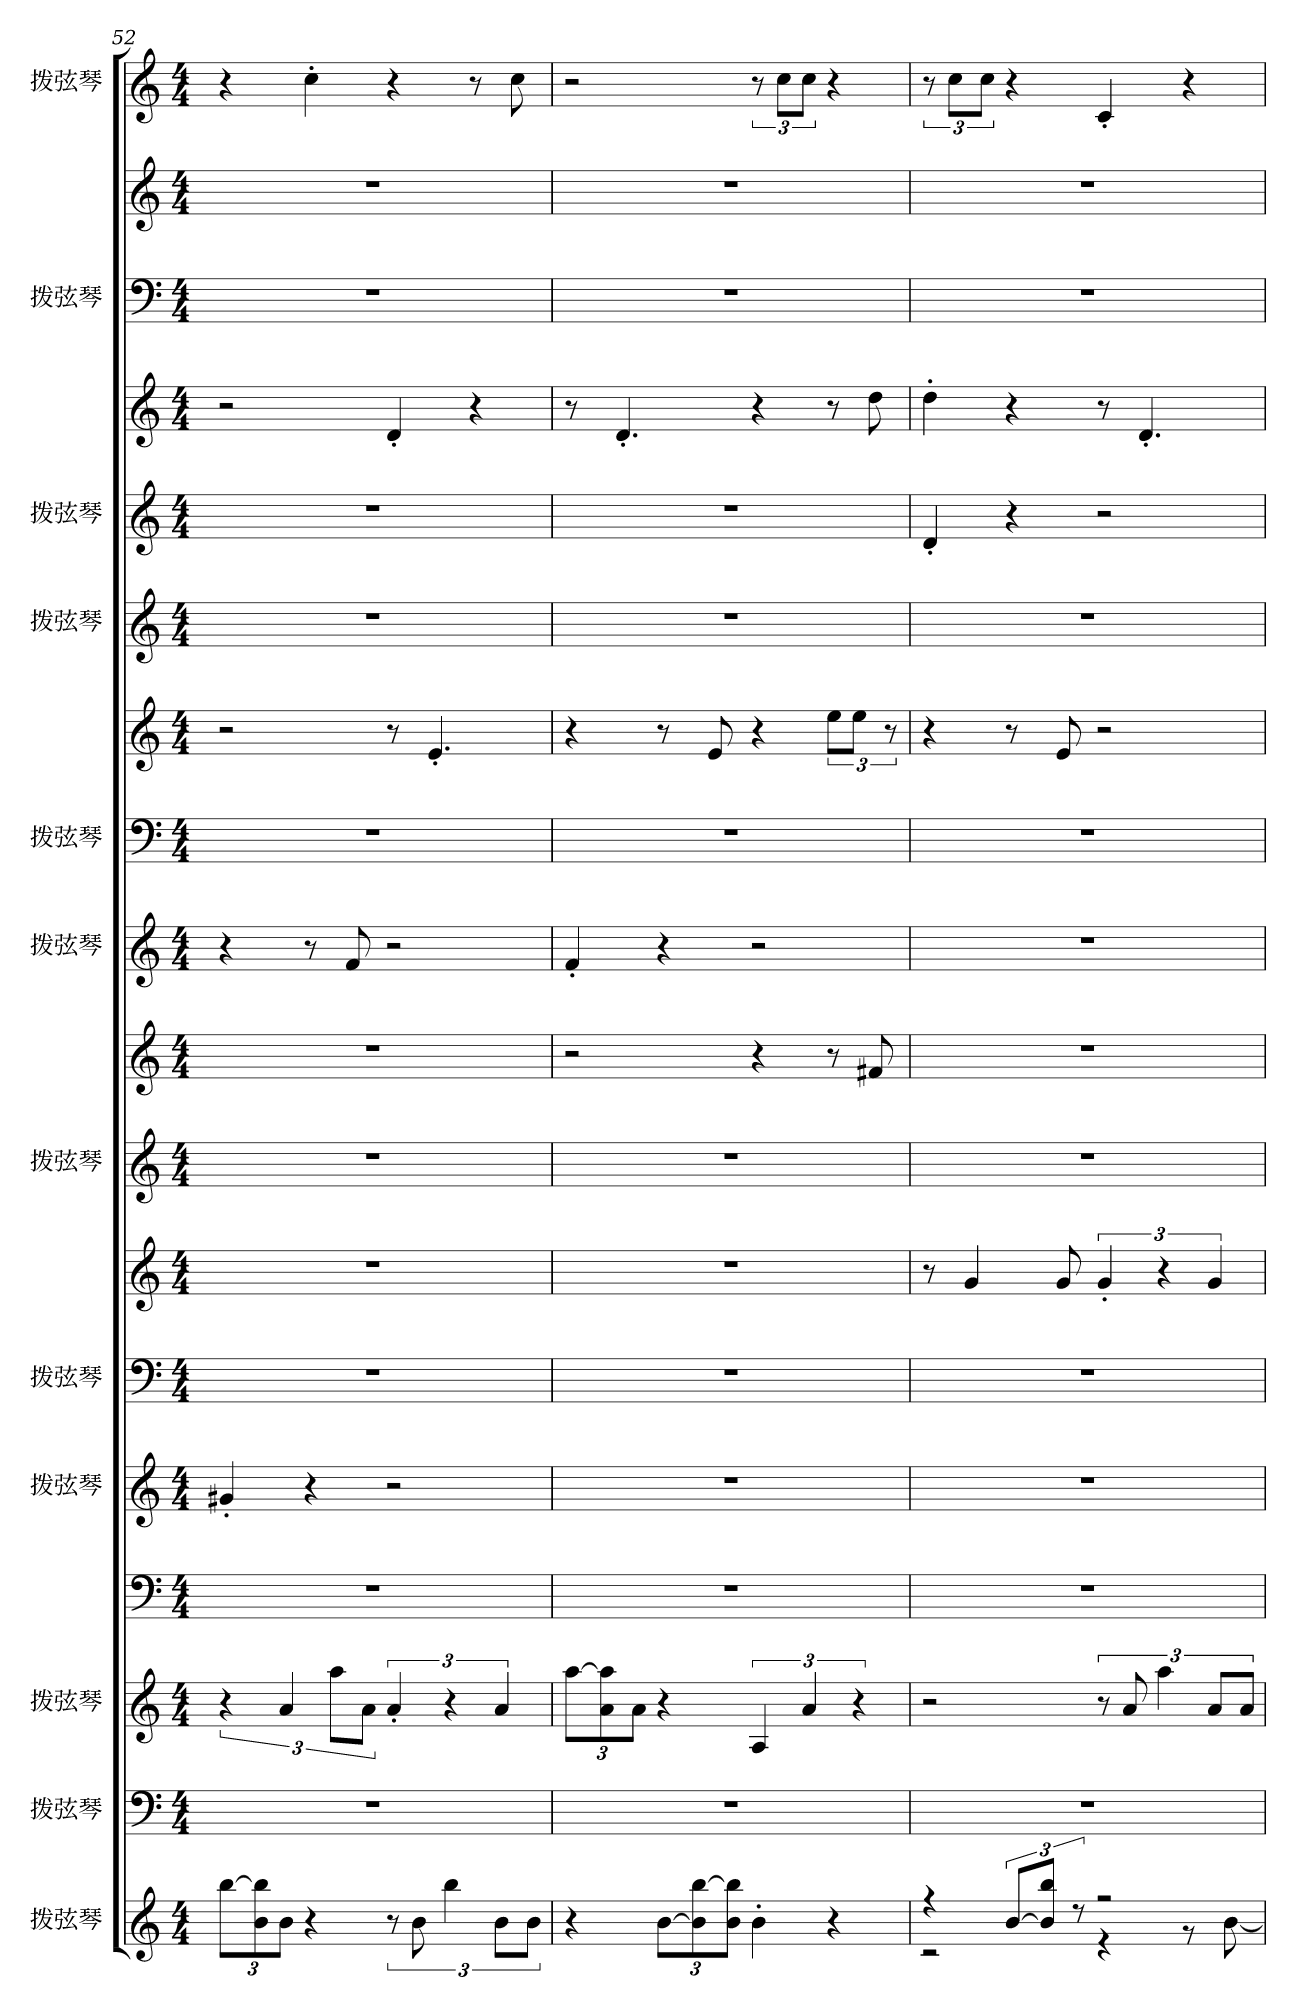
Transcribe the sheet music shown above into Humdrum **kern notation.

**kern	**kern	**kern	**kern	**kern	**kern	**kern	**kern	**kern	**kern	**kern	**kern	**kern	**kern	**kern	**kern	**kern	**kern
*part12	*part11	*part10	*part10	*part9	*part8	*part8	*part7	*part7	*part6	*part5	*part5	*part4	*part3	*part3	*part2	*part2	*part1
*staff18	*staff17	*staff16	*staff15	*staff14	*staff13	*staff12	*staff11	*staff10	*staff9	*staff8	*staff7	*staff6	*staff5	*staff4	*staff3	*staff2	*staff1
*I"拨弦琴	*I"拨弦琴	*I"拨弦琴	*	*I"拨弦琴	*I"拨弦琴	*	*I"拨弦琴	*	*I"拨弦琴	*I"拨弦琴	*	*I"拨弦琴	*I"拨弦琴	*	*I"拨弦琴	*	*I"拨弦琴
*clefG2	*clefF4	*clefG2	*clefF4	*clefG2	*clefF4	*clefG2	*clefG2	*clefG2	*clefG2	*clefF4	*clefG2	*clefG2	*clefG2	*clefG2	*clefF4	*clefG2	*clefG2
*k[]	*k[]	*k[]	*k[]	*k[]	*k[]	*k[]	*k[]	*k[]	*k[]	*k[]	*k[]	*k[]	*k[]	*k[]	*k[]	*k[]	*k[]
*M4/4	*M4/4	*M4/4	*M4/4	*M4/4	*M4/4	*M4/4	*M4/4	*M4/4	*M4/4	*M4/4	*M4/4	*M4/4	*M4/4	*M4/4	*M4/4	*M4/4	*M4/4
*Xbrackettup	*	*	*	*	*	*	*	*	*	*	*	*	*	*	*	*	*
=52	=52	=52	=52	=52	=52	=52	=52	=52	=52	=52	=52	=52	=52	=52	=52	=52	=52
[12bb\L	1r	6r	1r	4g#X'/	1r	1r	1r	1r	4r	1r	2r	1r	1r	2r	1r	1r	4r
12b\ 12bb\]	.	.	.	.	.	.	.	.	.	.	.	.	.	.	.	.	.
12b\J	.	6a/	.	.	.	.	.	.	.	.	.	.	.	.	.	.	.
4r	.	.	.	4r	.	.	.	.	8r	.	.	.	.	.	.	.	4cc'\
.	.	12aa\L	.	.	.	.	.	.	.	.	.	.	.	.	.	.	.
.	.	.	.	.	.	.	.	.	8f/	.	.	.	.	.	.	.	.
.	.	12a\J	.	.	.	.	.	.	.	.	.	.	.	.	.	.	.
*brackettup	*	*	*	*	*	*	*	*	*	*	*	*	*	*	*	*	*
12r	.	6a'/	.	2r	.	.	.	.	2r	.	8r	.	.	4d'/	.	.	4r
12b\	.	.	.	.	.	.	.	.	.	.	.	.	.	.	.	.	.
.	.	.	.	.	.	.	.	.	.	.	4.e'/	.	.	.	.	.	.
6bb\	.	6r	.	.	.	.	.	.	.	.	.	.	.	.	.	.	.
.	.	.	.	.	.	.	.	.	.	.	.	.	.	4r	.	.	8r
12b\L	.	6a/	.	.	.	.	.	.	.	.	.	.	.	.	.	.	.
.	.	.	.	.	.	.	.	.	.	.	.	.	.	.	.	.	8cc\
12b\J	.	.	.	.	.	.	.	.	.	.	.	.	.	.	.	.	.
=53	=53	=53	=53	=53	=53	=53	=53	=53	=53	=53	=53	=53	=53	=53	=53	=53	=53
*	*	*Xbrackettup	*	*	*	*	*	*	*	*	*	*	*	*	*	*	*
4r	1r	[12aa\L	1r	1r	1r	1r	1r	2r	4f'/	1r	4r	1r	1r	8r	1r	1r	2r
.	.	12a\ 12aa\]	.	.	.	.	.	.	.	.	.	.	.	.	.	.	.
.	.	.	.	.	.	.	.	.	.	.	.	.	.	4.d'/	.	.	.
.	.	12a\J	.	.	.	.	.	.	.	.	.	.	.	.	.	.	.
*Xbrackettup	*	*	*	*	*	*	*	*	*	*	*	*	*	*	*	*	*
[12b\L	.	4r	.	.	.	.	.	.	4r	.	8r	.	.	.	.	.	.
12b\] [12bb\	.	.	.	.	.	.	.	.	.	.	.	.	.	.	.	.	.
.	.	.	.	.	.	.	.	.	.	.	8e/	.	.	.	.	.	.
12b\ 12bb\]J	.	.	.	.	.	.	.	.	.	.	.	.	.	.	.	.	.
*	*	*brackettup	*	*	*	*	*	*	*	*	*	*	*	*	*	*	*
4b'\	.	6A/	.	.	.	.	.	4r	2r	.	4r	.	.	4r	.	.	12r
.	.	.	.	.	.	.	.	.	.	.	.	.	.	.	.	.	12cc\L
.	.	6a/	.	.	.	.	.	.	.	.	.	.	.	.	.	.	12cc\J
4r	.	.	.	.	.	.	.	8r	.	.	12ee\L	.	.	8r	.	.	4r
.	.	6r	.	.	.	.	.	.	.	.	12ee\J	.	.	.	.	.	.
.	.	.	.	.	.	.	.	8f#X/	.	.	.	.	.	8dd\	.	.	.
.	.	.	.	.	.	.	.	.	.	.	12r	.	.	.	.	.	.
!!LO:PB:g=z
=54	=54	=54	=54	=54	=54	=54	=54	=54	=54	=54	=54	=54	=54	=54	=54	=54	=54
*^	*	*	*	*	*	*	*	*	*	*	*	*	*	*	*	*	*
4r	2r	1r	2r	1r	1r	1r	8r	1r	1r	1r	1r	4r	1r	4d'/	4dd'\	1r	1r	12r
.	.	.	.	.	.	.	.	.	.	.	.	.	.	.	.	.	.	12cc\L
.	.	.	.	.	.	.	4g/	.	.	.	.	.	.	.	.	.	.	.
.	.	.	.	.	.	.	.	.	.	.	.	.	.	.	.	.	.	12cc\J
*brackettup	*	*	*	*	*	*	*	*	*	*	*	*	*	*	*	*	*	*
[12b/L	.	.	.	.	.	.	.	.	.	.	.	8r	.	4r	4r	.	.	4r
12b/] 12bb/J	.	.	.	.	.	.	.	.	.	.	.	.	.	.	.	.	.	.
.	.	.	.	.	.	.	8g/	.	.	.	.	8e/	.	.	.	.	.	.
12r	.	.	.	.	.	.	.	.	.	.	.	.	.	.	.	.	.	.
2r	4r	.	12r	.	.	.	6g'/	.	.	.	.	2r	.	2r	8r	.	.	4c'/
.	.	.	12a/	.	.	.	.	.	.	.	.	.	.	.	.	.	.	.
.	.	.	.	.	.	.	.	.	.	.	.	.	.	.	4.d'/	.	.	.
.	.	.	6aa\	.	.	.	6r	.	.	.	.	.	.	.	.	.	.	.
.	8r	.	.	.	.	.	.	.	.	.	.	.	.	.	.	.	.	4r
.	.	.	12a/L	.	.	.	6g/	.	.	.	.	.	.	.	.	.	.	.
.	[8b\	.	.	.	.	.	.	.	.	.	.	.	.	.	.	.	.	.
.	.	.	12a/J	.	.	.	.	.	.	.	.	.	.	.	.	.	.	.
*v	*v	*	*	*	*	*	*	*	*	*	*	*	*	*	*	*	*	*
=	=	=	=	=	=	=	=	=	=	=	=	=	=	=	=	=	=
*-	*-	*-	*-	*-	*-	*-	*-	*-	*-	*-	*-	*-	*-	*-	*-	*-	*-
